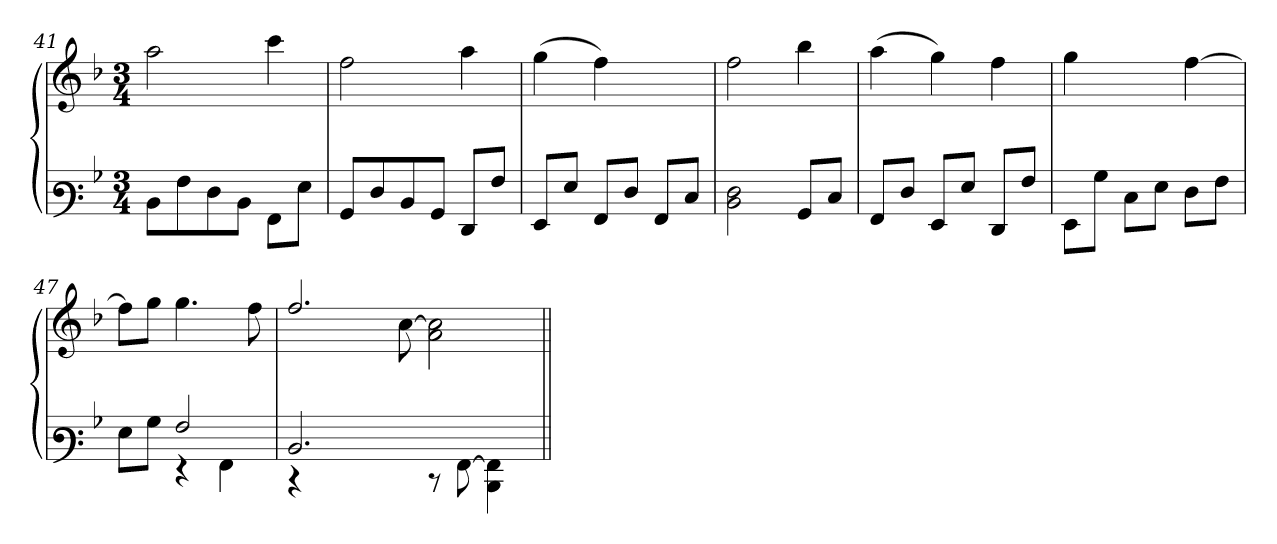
**kern	**kern
*part1	*part1
*staff2	*staff1
*clefF3	*clefG3
*k[b-]	*k[b-]
*M3/4	*M3/4
=41	=41
8D\L	2ff\
8A\	.
8F\	.
8D\J	.
8AA\L	4aa\
8G\J	.
=42	=42
8BB-/L	2dd\
8F/	.
8D/	.
8BB-/J	.
8FF/L	4ff\
8A/J	.
=43	=43
8GG/L	(>4ee\
8G/J	.
8AA/L	4dd\)
8F/J	.
8AA/L	4ryy
8E/J	.
=44	=44
2D\ 2F\	2dd\
8BB-/L	4gg\
8E/J	.
=45	=45
8AA/L	(>4ff\
8F/J	.
8GG/L	4ee\)
8G/J	.
8FF/L	4dd\
8A/J	.
=46	=46
8GG\L	4ee\
8B-\J	.
8E\L	4ryy
8G\J	.
8F\L	[>4dd\
8A\J	.
=47	=47
*^	*
8G\L	4ryy	8dd\L]
8B-\J	.	8ee\J
2A/	4rGG	((4.ee\
.	4AA\	.
.	.	8dd\
!!LO:LB:g=z
=48	=48	=48
2.D/	4rEE	2.dd/
.	1ryy	.
8ryy	.	[<8a\
8rEE	.	2f\ 2a\]
[<8AA\	.	.
4DD\ 4AA\]	.	.
.	8ryy	.
*v	*v	*
=||	=||
*-	*-
